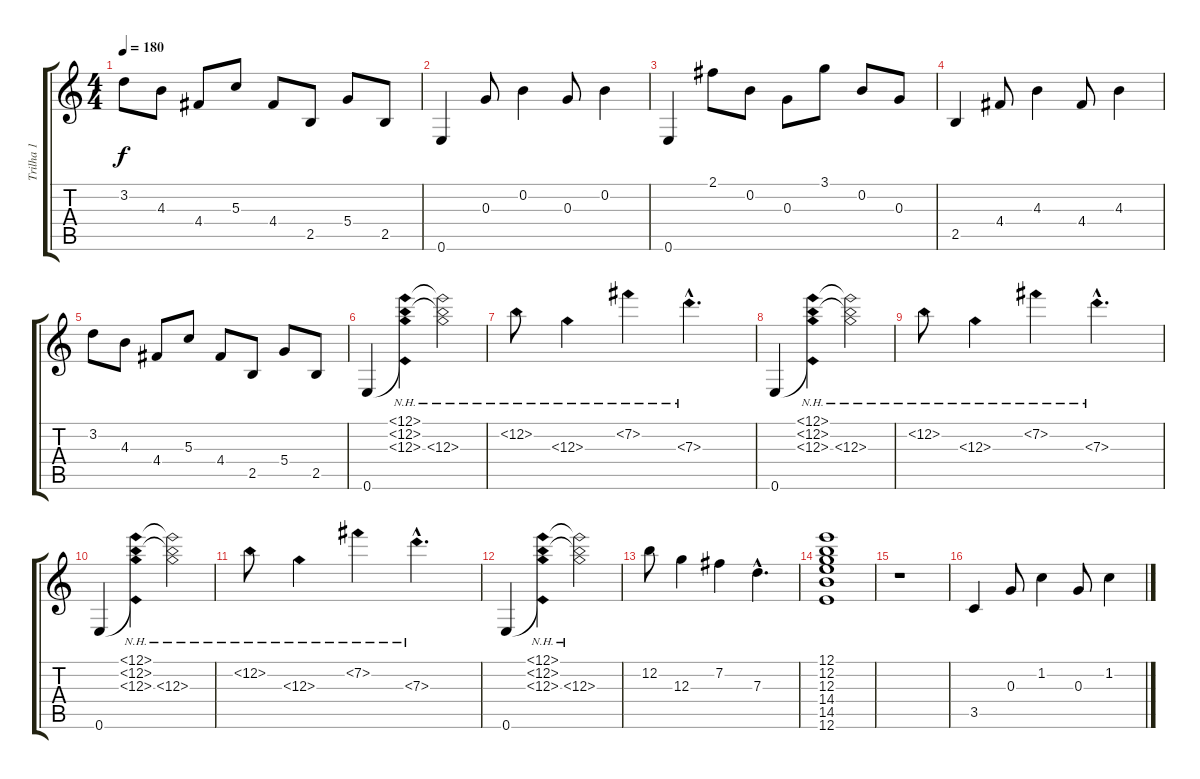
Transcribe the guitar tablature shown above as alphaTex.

\track ("Trilha 1" "Trilha 1") {instrument acousticguitarnylon}
\staff {score tabs}
\tuning (E4 B3 G3 D3 A2 E2) {hide}
\ts (4 4)
\tempo 180
\clef g2
\ks c
3.2.8{dy f} 4.3.8 4.4.8 5.3.8 4.4.8 2.5.8 5.4.8 2.5.8 |
0.6.4 0.3.8 0.2.4 0.3.8 0.2.4 |
0.6.4 2.1.8 0.2.8 0.3.8 3.1.8 0.2.8 0.3.8 |
2.5.4 4.4.8 4.3.4 4.4.8 4.3.4 |
3.2.8 4.3.8 4.4.8 5.3.8 4.4.8 2.5.8 5.4.8 2.5.8 |
0.6.4 (12.1{nh} 12.2{nh} 12.3{nh} 0.6{nh t}).4 (12.1{nh t} 12.2{nh t} 12.3{nh}).2 |
12.2{nh}.8 12.3{nh}.4 7.2{nh}.4 7.3{nh hac}.4{d} |
0.6.4 (12.1{nh} 12.2{nh} 12.3{nh} 0.6{nh t}).4 (12.1{nh t} 12.2{nh t} 12.3{nh}).2 |
12.2{nh}.8 12.3{nh}.4 7.2{nh}.4 7.3{nh hac}.4{d} |
0.6.4 (12.1{nh} 12.2{nh} 12.3{nh} 0.6{nh t}).4 (12.1{nh t} 12.2{nh t} 12.3{nh}).2 |
12.2{nh}.8 12.3{nh}.4 7.2{nh}.4 7.3{nh hac}.4{d} |
0.6.4 (12.1{nh} 12.2{nh} 12.3{nh} 0.6{nh t}).4 (12.1{nh t} 12.2{nh t} 12.3{nh}).2 |
12.2.8 12.3.4 7.2.4 7.3{hac}.4{d} |
(12.1 12.2 12.3 14.4 14.5 12.6).1 |
r.1 |
3.5.4 0.3.8 1.2.4 0.3.8 1.2.4
